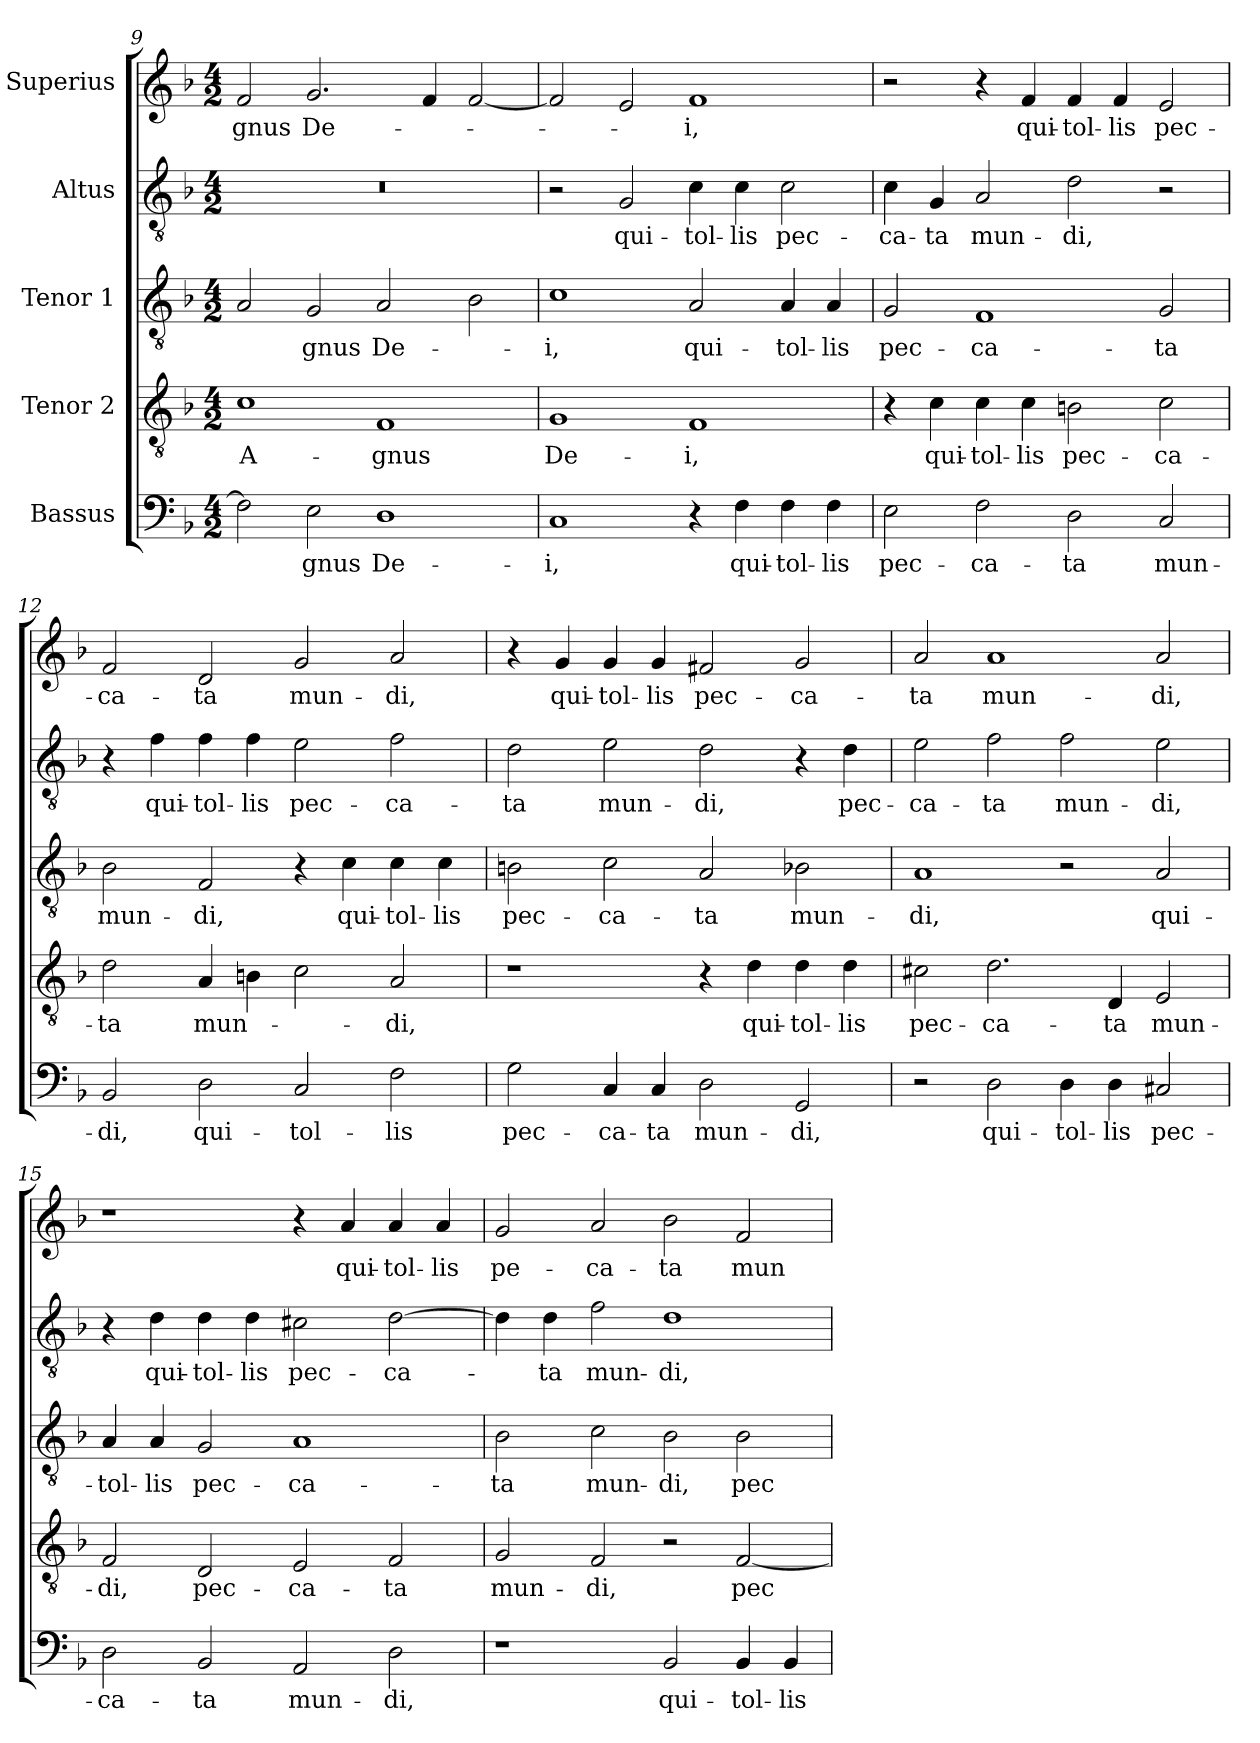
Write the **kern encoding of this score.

**kern	**text	**kern	**text	**kern	**text	**kern	**text	**kern	**text
*part5	*part5	*part4	*part4	*part3	*part3	*part2	*part2	*part1	*part1
*staff5	*staff5	*staff4	*staff4	*staff3	*staff3	*staff2	*staff2	*staff1	*staff1
*I"Bassus	*	*I"Tenor 2	*	*I"Tenor 1	*	*I"Altus	*	*I"Superius	*
*clefF4	*	*clefGv2	*	*clefGv2	*	*clefGv2	*	*clefG2	*
*k[b-]	*	*k[b-]	*	*k[b-]	*	*k[b-]	*	*k[b-]	*
*M4/2	*	*M4/2	*	*M4/2	*	*M4/2	*	*M4/2	*
=9	=9	=9	=9	=9	=9	=9	=9	=9	=9
2F\]	.	1c\	A-	2A/	.	0r	.	2f/	-gnus
2E\	-gnus	.	.	2G/	-gnus	.	.	2.g/	De-
1D\	De-	1F/	-gnus	2A/	De-	.	.	.	.
.	.	.	.	.	.	.	.	4f/	.
.	.	.	.	2B-\	.	.	.	[2f/	.
=10	=10	=10	=10	=10	=10	=10	=10	=10	=10
1C/	-i,	1G/	De-	1c\	-i,	2r	.	2f/]	.
.	.	.	.	.	.	2G/	qui-	2e/	.
4r	.	1F/	-i,	2A/	qui-	4c\	tol-	1f/	-i,
4F\	qui-	.	.	.	.	4c\	-lis	.	.
4F\	tol-	.	.	4A/	tol-	2c\	pec-	.	.
4F\	-lis	.	.	4A/	-lis	.	.	.	.
=11	=11	=11	=11	=11	=11	=11	=11	=11	=11
2E\	pec-	4r	.	2G/	pec-	4c\	-ca-	2r	.
.	.	4c\	qui-	.	.	4G/	-ta	.	.
2F\	-ca-	4c\	tol-	1F/	-ca-	2A/	mun-	4r	.
.	.	4c\	-lis	.	.	.	.	4f/	qui-
2D\	-ta	2Bn\	pec-	.	.	2d\	-di,	4f/	tol-
.	.	.	.	.	.	.	.	4f/	-lis
2C/	mun-	2c\	-ca-	2G/	-ta	2r	.	2e/	pec-
=12	=12	=12	=12	=12	=12	=12	=12	=12	=12
2BB-/	-di,	2d\	-ta	2B-\	mun-	4r	.	2f/	-ca-
.	.	.	.	.	.	4f\	qui-	.	.
2D\	qui-	4A/	mun-	2F/	-di,	4f\	tol-	2d/	-ta
.	.	4Bn\	.	.	.	4f\	-lis	.	.
2C/	tol-	2c\	.	4r	.	2e\	pec-	2g/	mun-
.	.	.	.	4c\	qui-	.	.	.	.
2F\	-lis	2A/	-di,	4c\	tol-	2f\	-ca-	2a/	-di,
.	.	.	.	4c\	-lis	.	.	.	.
=13	=13	=13	=13	=13	=13	=13	=13	=13	=13
2G\	pec-	1r	.	2Bn\	pec-	2d\	-ta	4r	.
.	.	.	.	.	.	.	.	4g/	qui-
4C/	-ca-	.	.	2c\	-ca-	2e\	mun-	4g/	tol-
4C/	-ta	.	.	.	.	.	.	4g/	-lis
2D\	mun-	4r	.	2A/	-ta	2d\	-di,	2f#X/	pec-
.	.	4d\	qui-	.	.	.	.	.	.
2GG/	-di,	4d\	tol-	2B-X\	mun-	4r	.	2g/	-ca-
.	.	4d\	-lis	.	.	4d\	pec-	.	.
=14	=14	=14	=14	=14	=14	=14	=14	=14	=14
2r	.	2c#X\	pec-	1A/	-di,	2e\	-ca-	2a/	-ta
2D\	qui-	2.d\	-ca-	.	.	2f\	-ta	1a/	mun-
4D\	tol-	.	.	2r	.	2f\	mun-	.	.
4D\	-lis	4D/	-ta	.	.	.	.	.	.
2C#X/	pec-	2E/	mun-	2A/	qui-	2e\	-di,	2a/	-di,
=15	=15	=15	=15	=15	=15	=15	=15	=15	=15
2D\	-ca-	2F/	-di,	4A/	tol-	4r	.	1r	.
.	.	.	.	4A/	-lis	4d\	qui-	.	.
2BB-/	-ta	2D/	pec-	2G/	pec-	4d\	tol-	.	.
.	.	.	.	.	.	4d\	-lis	.	.
2AA/	mun-	2E/	-ca-	1A/	-ca-	2c#X\	pec-	4r	.
.	.	.	.	.	.	.	.	4a/	qui-
2D\	-di,	2F/	-ta	.	.	[2d\	-ca-	4a/	tol-
.	.	.	.	.	.	.	.	4a/	-lis
=16	=16	=16	=16	=16	=16	=16	=16	=16	=16
1r	.	2G/	mun-	2B-\	-ta	4d\]	.	2g/	pe-
.	.	.	.	.	.	4d\	-ta	.	.
.	.	2F/	-di,	2c\	mun-	2f\	mun-	2a/	-ca-
2BB-/	qui-	2r	.	2B-\	-di,	1d\	-di,	2b-\	-ta
4BB-/	tol-	[2F/	pec-	2B-\	pec-	.	.	2f/	mun-
4BB-/	-lis	.	.	.	.	.	.	.	.
=	=	=	=	=	=	=	=	=	=
*-	*-	*-	*-	*-	*-	*-	*-	*-	*-
